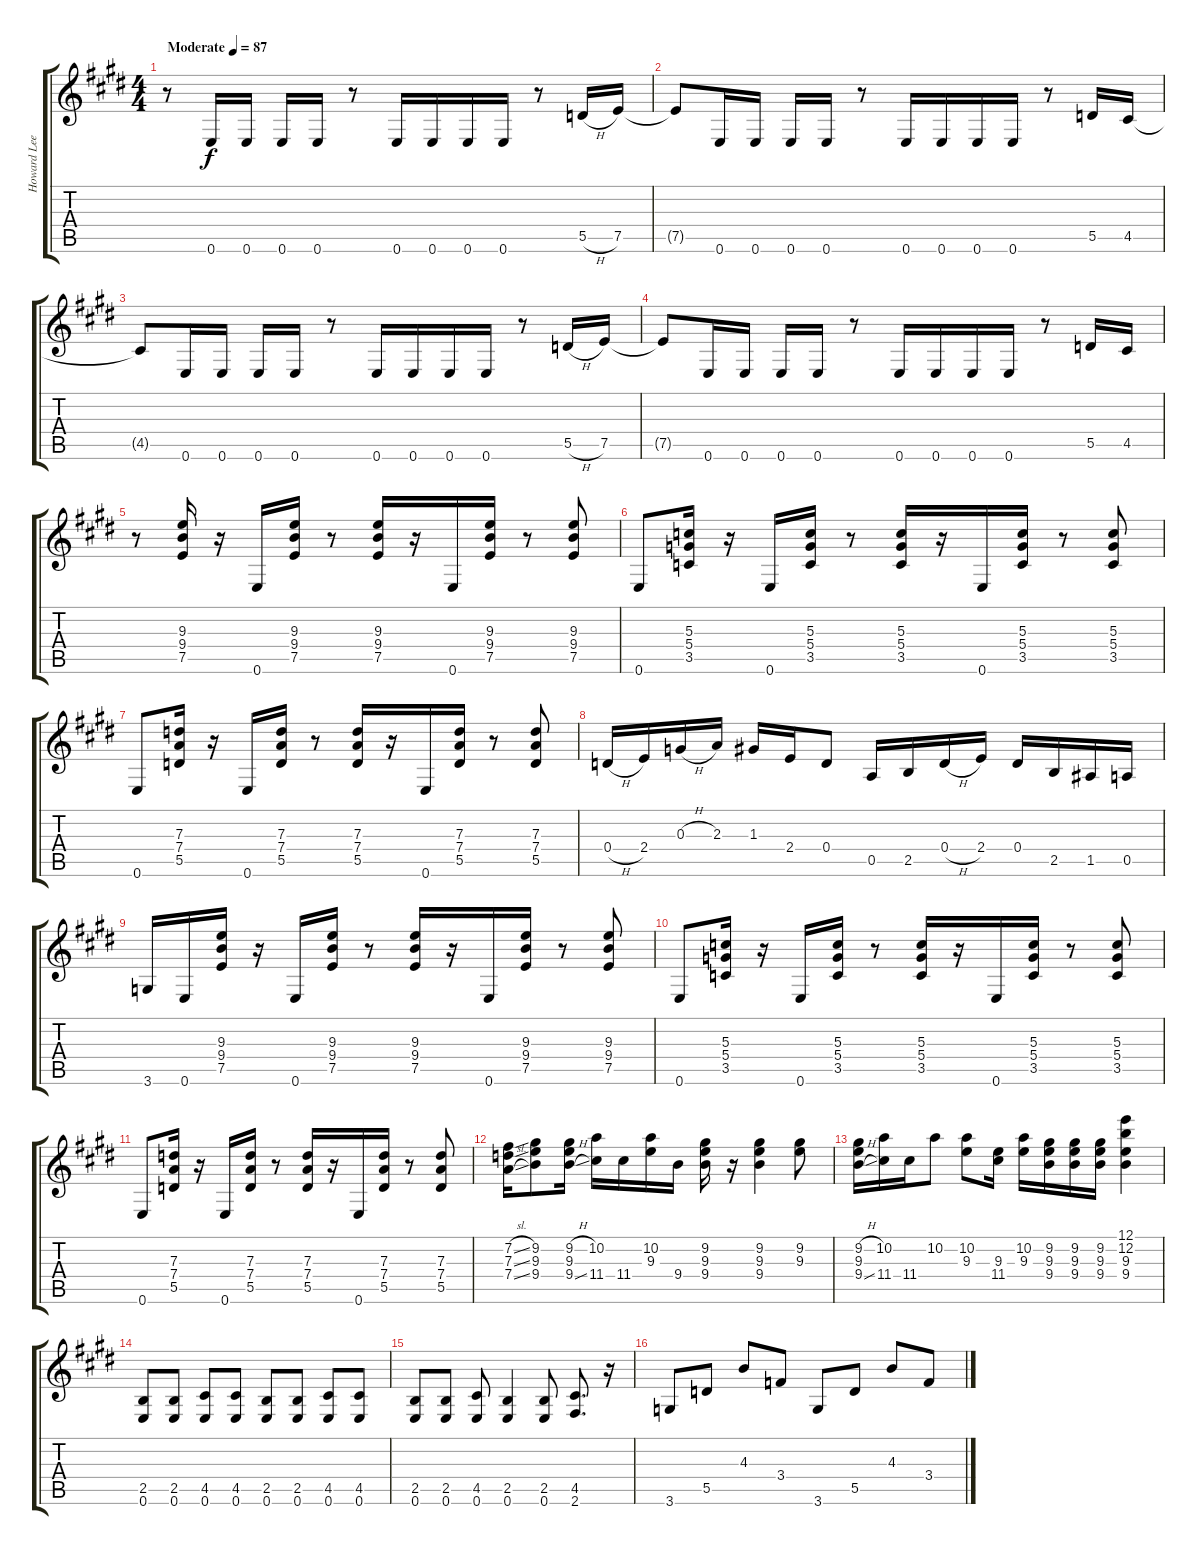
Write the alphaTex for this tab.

\track ("Howard Leese Guitar" "Howard Lee") {instrument overdrivenguitar}
\staff {score tabs}
\tuning (E4 B3 G3 D3 A2 E2) {hide}
\ts (4 4)
\tempo (87 "Moderate")
\clef g2
\ks e
r.8{dy f instrument overdrivenguitar} 0.6.16 0.6.16 0.6.16 0.6.16 r.8 0.6.16 0.6.16 0.6.16 0.6.16 r.8 5.5{h}.16 7.5.16 |
7.5{t}.8 0.6.16 0.6.16 0.6.16 0.6.16 r.8 0.6.16 0.6.16 0.6.16 0.6.16 r.8 5.5.16 4.5.16 |
4.5{t}.8 0.6.16 0.6.16 0.6.16 0.6.16 r.8 0.6.16 0.6.16 0.6.16 0.6.16 r.8 5.5{h}.16 7.5.16 |
7.5{t}.8 0.6.16 0.6.16 0.6.16 0.6.16 r.8 0.6.16 0.6.16 0.6.16 0.6.16 r.8 5.5.16 4.5.16 |
r.8 (9.3 9.4 7.5).16 r.16 0.6.16 (9.3 9.4 7.5).16 r.8 (9.3 9.4 7.5).16 r.16 0.6.16 (9.3 9.4 7.5).16 r.8 (9.3 9.4 7.5).8 |
0.6.8 (5.3 5.4 3.5).16 r.16 0.6.16 (5.3 5.4 3.5).16 r.8 (5.3 5.4 3.5).16 r.16 0.6.16 (5.3 5.4 3.5).16 r.8 (5.3 5.4 3.5).8 |
0.6.8 (7.3 7.4 5.5).16 r.16 0.6.16 (7.3 7.4 5.5).16 r.8 (7.3 7.4 5.5).16 r.16 0.6.16 (7.3 7.4 5.5).16 r.8 (7.3 7.4 5.5).8 |
0.4{h}.16 2.4.16 0.3{h}.16 2.3.16 1.3.16 2.4.16 0.4.8 0.5.16 2.5.16 0.4{h}.16 2.4.16 0.4.16 2.5.16 1.5.16 0.5.16 |
3.6.16 0.6.16 (9.3 9.4 7.5).16 r.16 0.6.16 (9.3 9.4 7.5).16 r.8 (9.3 9.4 7.5).16 r.16 0.6.16 (9.3 9.4 7.5).16 r.8 (9.3 9.4 7.5).8 |
0.6.8 (5.3 5.4 3.5).16 r.16 0.6.16 (5.3 5.4 3.5).16 r.8 (5.3 5.4 3.5).16 r.16 0.6.16 (5.3 5.4 3.5).16 r.8 (5.3 5.4 3.5).8 |
0.6.8 (7.3 7.4 5.5).16 r.16 0.6.16 (7.3 7.4 5.5).16 r.8 (7.3 7.4 5.5).16 r.16 0.6.16 (7.3 7.4 5.5).16 r.8 (7.3 7.4 5.5).8 |
(7.2{sl} 7.3{sl} 7.4{sl}).16 (9.2 9.3 9.4).8 (9.2{h} 9.3 9.4{sl}).16 (10.2 11.4).16 11.4.16 (10.2 9.3).16 9.4.16 (9.2 9.3 9.4).16 r.16 (9.2 9.3 9.4).4 (9.2 9.3).8 |
(9.2{h} 9.3 9.4{sl}).16 (10.2 11.4).16 11.4.16 10.2.8 (10.2 9.3).8 (9.3 11.4).16 (10.2 9.3).16 (9.2 9.3 9.4).16 (9.2 9.3 9.4).16 (9.2 9.3 9.4).16 (12.1 12.2 9.3 9.4).4 |
(2.5 0.6).8 (2.5 0.6).8 (4.5 0.6).8 (4.5 0.6).8 (2.5 0.6).8 (2.5 0.6).8 (4.5 0.6).8 (4.5 0.6).8 |
(2.5 0.6).8 (2.5 0.6).8 (4.5 0.6).8 (2.5 0.6).4 (2.5 0.6).8 (4.5 2.6).8{d} r.16 |
3.6.8 5.5.8 4.3.8 3.4.8 3.6.8 5.5.8 4.3.8 3.4.8
